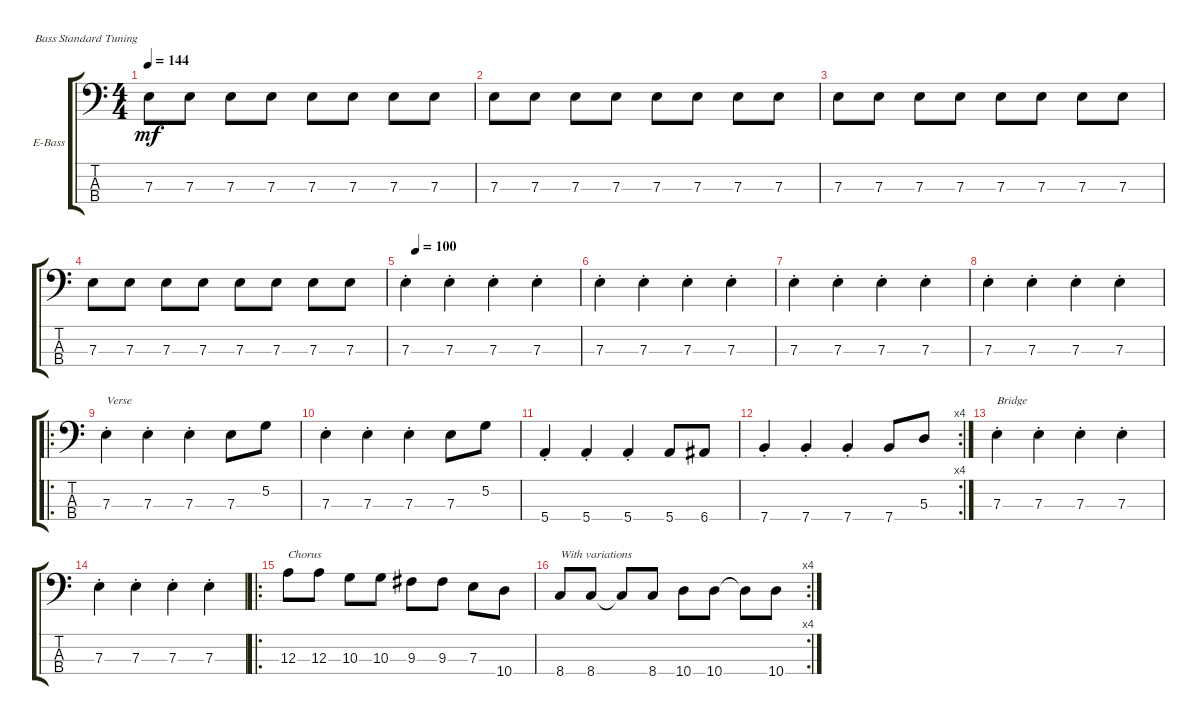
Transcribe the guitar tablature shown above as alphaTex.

\defaultSystemsLayout 4
\bracketExtendMode groupsimilarinstruments
\firstSystemTrackNameOrientation horizontal
\otherSystemsTrackNameOrientation horizontal
\track ("Electric Bass" "E-Bass") {instrument electricbassfinger}
\staff {score tabs}
\tuning (G2 D2 A1 E1)
\ts (4 4)
\tempo 144
\clef f4
\ks c
7.3.8{dy mf} 7.3.8 7.3.8 7.3.8 7.3.8 7.3.8 7.3.8 7.3.8 |
7.3.8 7.3.8 7.3.8 7.3.8 7.3.8 7.3.8 7.3.8 7.3.8 |
7.3.8 7.3.8 7.3.8 7.3.8 7.3.8 7.3.8 7.3.8 7.3.8 |
7.3.8 7.3.8 7.3.8 7.3.8 7.3.8 7.3.8 7.3.8 7.3.8 |
\tempo (100 0.0625)
7.3{st}.4 7.3{st}.4 7.3{st}.4 7.3{st}.4 |
7.3{st}.4 7.3{st}.4 7.3{st}.4 7.3{st}.4 |
7.3{st}.4 7.3{st}.4 7.3{st}.4 7.3{st}.4 |
7.3{st}.4 7.3{st}.4 7.3{st}.4 7.3{st}.4 |
\ro
7.3{st}.4{txt "Verse"} 7.3{st}.4 7.3{st}.4 7.3.8 5.2.8 |
7.3{st}.4 7.3{st}.4 7.3{st}.4 7.3.8 5.2.8 |
5.4{st}.4 5.4{st}.4 5.4{st}.4 5.4.8 6.4.8 |
\rc 4
7.4{st}.4 7.4{st}.4 7.4{st}.4 7.4.8 5.3.8 |
7.3{st}.4{txt "Bridge"} 7.3{st}.4 7.3{st}.4 7.3{st}.4 |
7.3{st}.4 7.3{st}.4 7.3{st}.4 7.3{st}.4 |
\ro
12.3.8{txt "Chorus"} 12.3.8 10.3.8 10.3.8 9.3.8 9.3.8 7.3.8 10.4.8 |
\rc 4
8.4.8{txt "With variations"} 8.4.8 8.4{t}.8 8.4.8 10.4.8 10.4.8 10.4{t}.8 10.4.8
